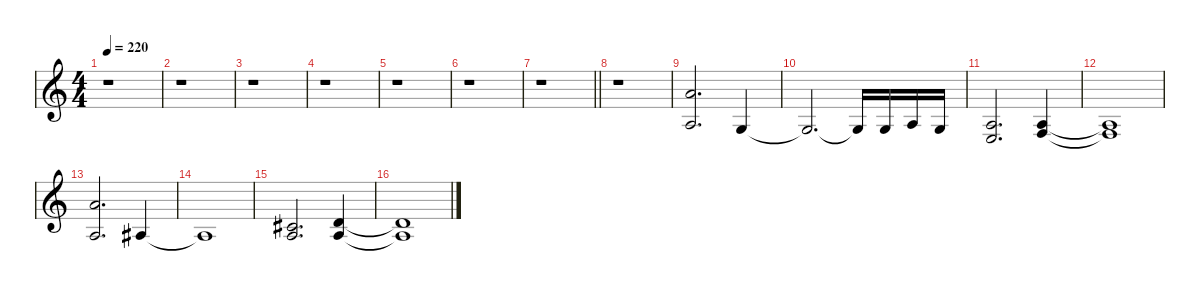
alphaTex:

\defaultSystemsLayout 4
\hideDynamics
\bracketExtendMode nobrackets
\singleTrackTrackNamePolicy hidden
\multiTrackTrackNamePolicy hidden
\firstSystemTrackNameMode fullname
\firstSystemTrackNameOrientation horizontal
\otherSystemsTrackNameOrientation horizontal
\track ("Keyboards" "vln.") {instrument stringensemble1}
\staff {score}
\tuning (E4 B3 G3 D3 A2 D2)
\ts (4 4)
\tempo 220
\clef g2
\ks c
r.1{dy f beam Down} |
r.1{beam Down} |
r.1{beam Down} |
r.1{beam Down} |
r.1{beam Down} |
r.1{beam Down} |
\barLineRight lightlight
r.1{beam Down} |
r.1{beam Down} |
(14.3 12.5).2{d dy mf instrument reedorgan beam Up} 10.5.4{dy f beam Up} |
10.5{t}.2{d beam Up} 10.5{t}.16{beam Up} 10.5.16{beam Up} 12.5.16{beam Up} 10.5.16{beam Up} |
(7.4 7.5).2{d dy mp beam Up} (7.4 8.5).4{beam Up} |
(7.4{t} 8.5{t}).1{dy f beam Up} |
(14.3 12.5).2{d dy mp beam Up} 13.5{acc #}.4{dy f beam Up} |
13.5{t acc #}.1{beam Up} |
(11.4{acc #} 12.5).2{d beam Up} (12.4 12.5).4{beam Up} |
(12.4{t} 12.5{t}).1{beam Up}
